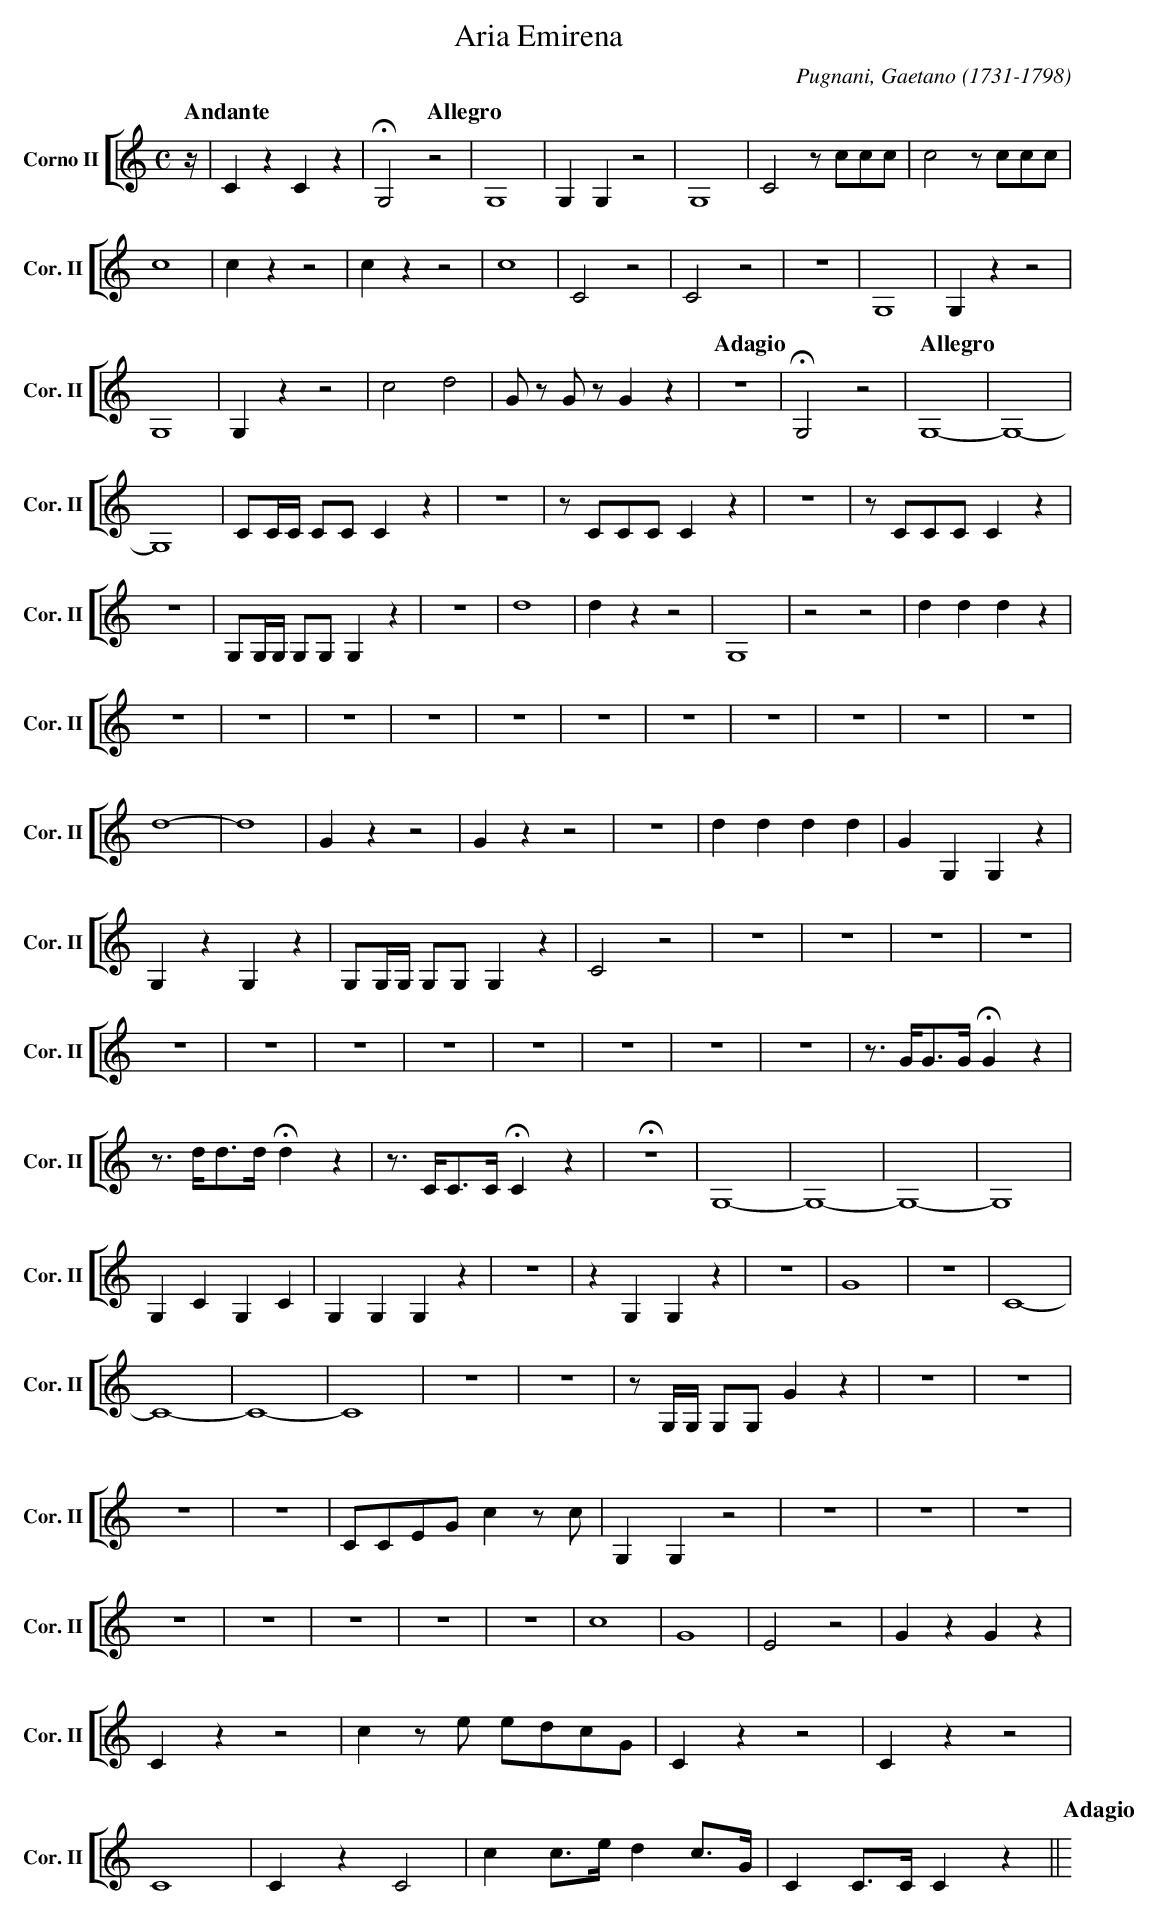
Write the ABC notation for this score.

X:1
T:Aria Emirena
C:Pugnani, Gaetano (1731-1798)
M:C
L:1/4
K:C
V: 2 clef=alto name="Corno II" sname="Cor. II"
%%staves [( 2 )]
 %---------
[K:treble][Q:"Andante"] z// | CzCz |!fermata!G,2 [Q:"Allegro"] z2 | G,4 | G,G,z2 | G,4 | C2 z/2 c/c/c/ | c2 z/2 c/c/c/ | \
   c4 | c z z2 | c z z2 | c4 | C2 z2 | C2 z2 | z4 | G,4 | G, z z2 | G,4 | G, z z2 | c2 d2 | G/ z/ G/ z/ G z | \
[Q:"Adagio"] z4 | !fermata!G,2 z2 | [Q:"Allegro"] G,4- | G,4- | G,4 | \
   C/C//C// C/C/ C z | z4 | z/C/C/C/ C z | z4 | z/C/C/C/ C z | z4 | \
   G,/G,//G,// G,/G,/ G, z | z4 | d4 | d z z2 | G,4 | z2z2 | d d d z | z4 | z4 | z4 | z4 | z4 | \
   z4 | z4 | z4 | z4 | z4 | z4 | \
   d4- | d4 | G z z2 | G z z2 | z4 | d d d d | G G, G, z | \
   G, z G, z | G,/G,//G,// G,/G,/ G, z | C2 z2 | z4 | z4 | z4 | z4 | \
   z4 | z4 | z4 | z4 | z4 | z4 | \
   z4 | z4 | z3/4 G1/4G3/4G1/4 !fermata!G z | z3/4 d1/4d3/4d1/4 !fermata!d z | z3/4 C1/4C3/4C1/4 !fermata!C z | !fermata! z4 | \
   G,4- | G,4- | G,4- | G,4 | G, C G, C | G, G, G, z | z4 | z G, G, z | \
   z4 | G4 | z4 | C4- | C4- | C4- | C4 | z4 | z4 | z/ G,1/4G,1/4 G,/G,/ G z | z4 | z4 | \
   z4 | z4 | C/C/E/G/ c z/ c/ | G, G, z2 | z4 | z4 | \
   z4 | z4 | z4 | z4 | z4 | z4 | c4 | \
   G4 | E2 z2 | G z G z | C z z2 | c z/ e/ e/d/c/G/ | C z z2 | \
   C z z2 | C4 | C z C2 | c c3/4e1/4 d c3/4G1/4 | C C3/4C// C z || [Q:"Adagio"] \
